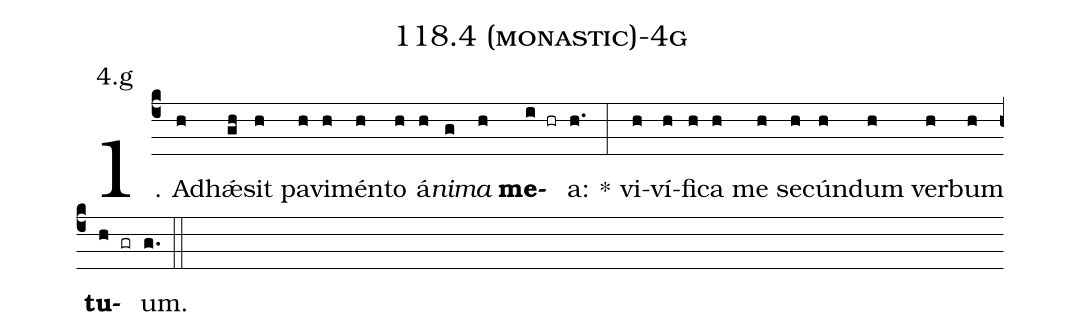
name: 118.4 (monastic)-4g;
annotation: 4.g;
%%
(c4)1. Ad(h)hǽ(gh)sit(h) pa(h)vi(h)mén(h)to(h) á(h)<i>ni</i>(g)<i>ma</i>(h) <b>me</b>(i hr)a:(h.) *(:) vi(h)ví(h)fi(h)ca(h) me(h) se(h)cún(h)dum(h) ver(h)bum(h) <b>tu</b>(h gr)um.(g.) (::)
